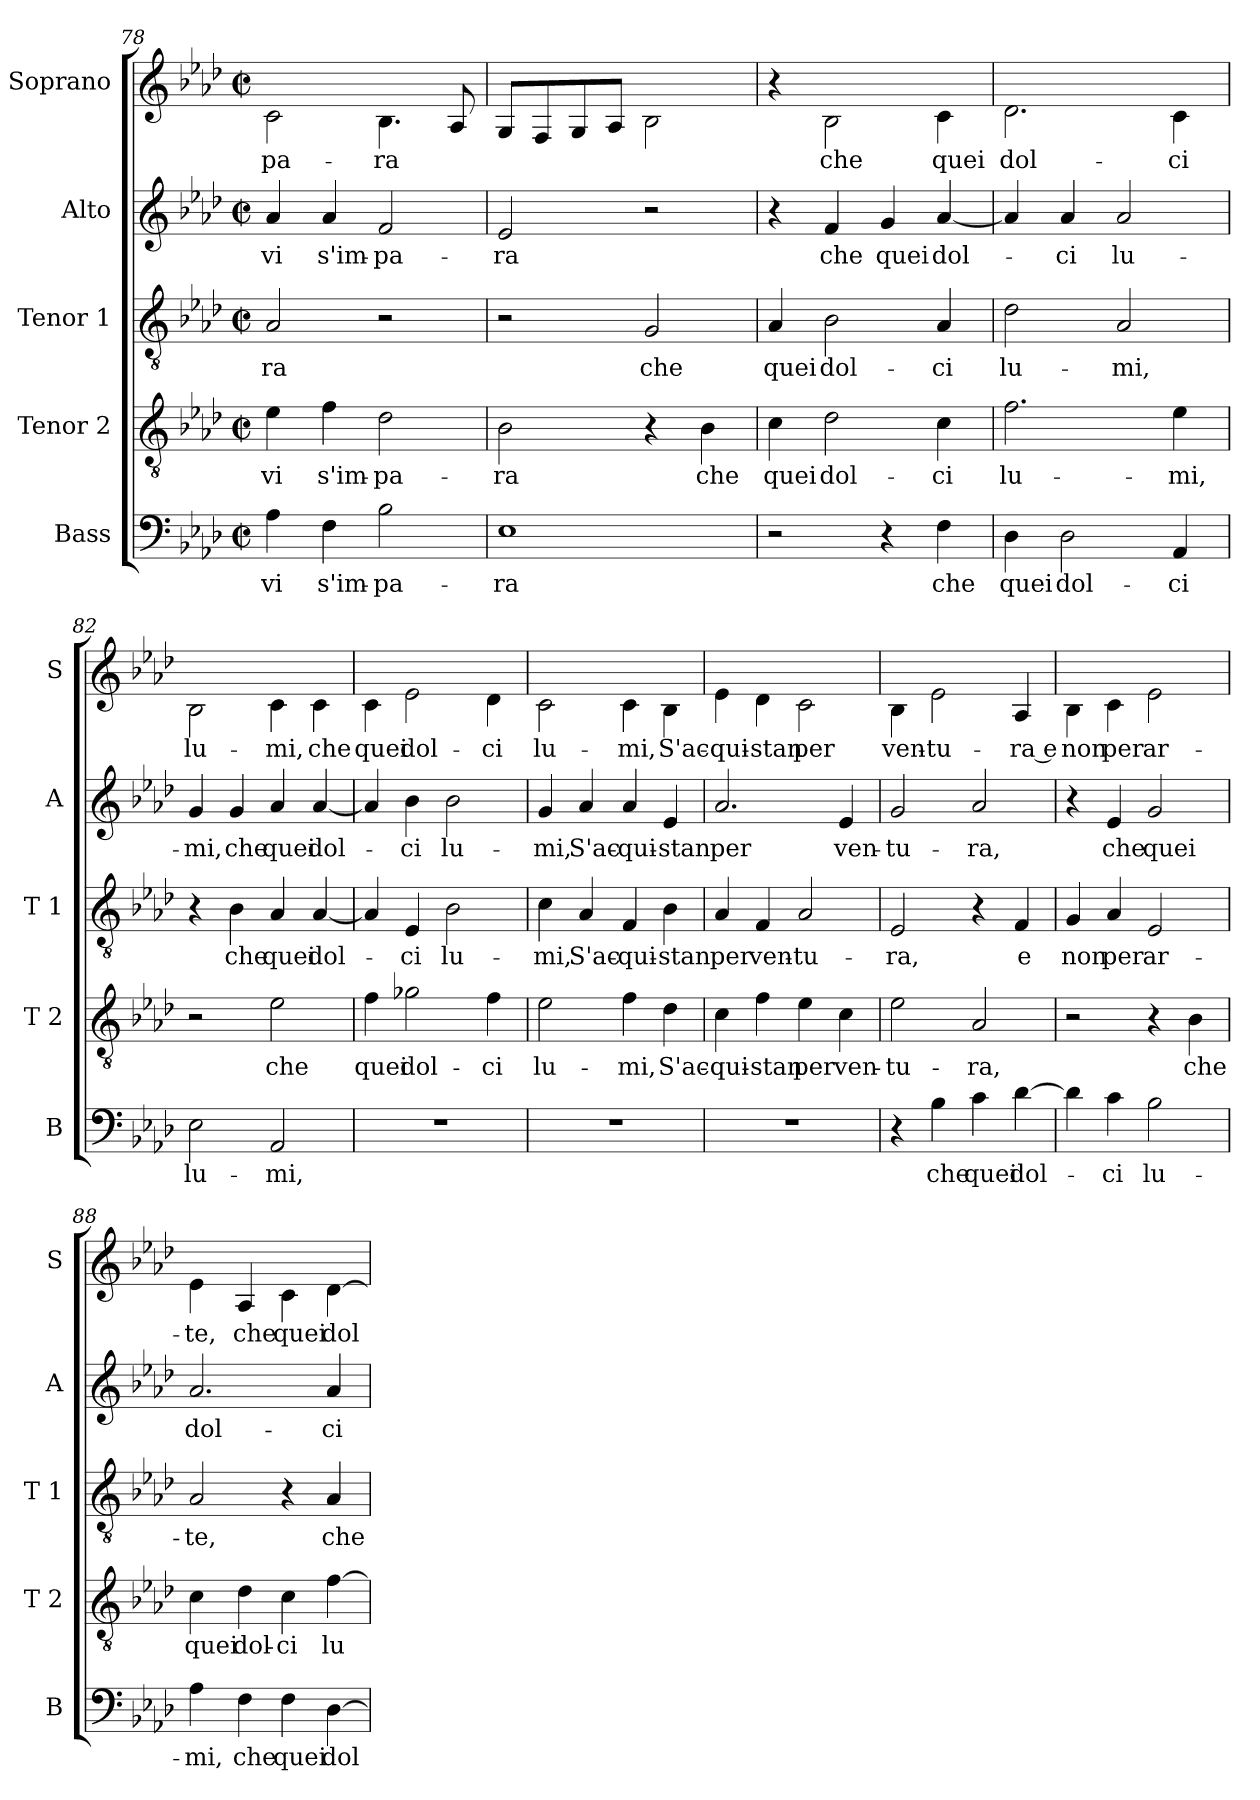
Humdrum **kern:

**kern	**text	**kern	**text	**kern	**text	**kern	**text	**kern	**text
*part5	*part5	*part4	*part4	*part3	*part3	*part2	*part2	*part1	*part1
*staff5	*staff5	*staff4	*staff4	*staff3	*staff3	*staff2	*staff2	*staff1	*staff1
*I"Bass	*	*I"Tenor 2	*	*I"Tenor 1	*	*I"Alto	*	*I"Soprano	*
*I'B	*	*I'T 2	*	*I'T 1	*	*I'A	*	*I'S	*
*clefF4	*	*clefGv2	*	*clefGv2	*	*clefG2	*	*clefG2	*
*	*	*	*	*	*	*	*	*ITrd-7c-12	*
*k[b-e-a-d-]	*	*k[b-e-a-d-]	*	*k[b-e-a-d-]	*	*k[b-e-a-d-]	*	*k[b-e-a-d-]	*
*A-:	*	*A-:	*	*A-:	*	*A-:	*	*A-:	*
*M2/2	*	*M2/2	*	*M2/2	*	*M2/2	*	*M2/2	*
*met(c|)	*	*met(c|)	*	*met(c|)	*	*met(c|)	*	*met(c|)	*
=78	=78	=78	=78	=78	=78	=78	=78	=78	=78
!	!LO:LY:b	!	!LO:LY:b	!	!LO:LY:b	!	!LO:LY:b	!	!LO:LY:b
4A-\	vi	4e-\	vi	2A-/	-ra	4a-/	vi	2cc\	-pa-
!	!LO:LY:b	!	!LO:LY:b	!	!	!	!LO:LY:b	!	!
4F\	s'im-	4f\	s'im-	.	.	4a-/	s'im-	.	.
!	!LO:LY:b	!	!LO:LY:b	!	!	!	!LO:LY:b	!	!LO:LY:b
2B-\	-pa-	2d-\	-pa-	2r	.	2f/	-pa-	4.b-\	-ra
.	.	.	.	.	.	.	.	8a-/	.
=79	=79	=79	=79	=79	=79	=79	=79	=79	=79
!	!LO:LY:b	!	!LO:LY:b	!	!	!	!LO:LY:b	!	!
1E-	-ra	2B-\	-ra	2r	.	2e-/	-ra	8g/L	.
.	.	.	.	.	.	.	.	8f/	.
.	.	.	.	.	.	.	.	8g/	.
.	.	.	.	.	.	.	.	8a-/J	.
!	!	!	!	!	!LO:LY:b	!	!	!	!
.	.	4r	.	2G/	che	2r	.	2b-\	.
!	!	!	!LO:LY:b	!	!	!	!	!	!
.	.	4B-\	che	.	.	.	.	.	.
=80	=80	=80	=80	=80	=80	=80	=80	=80	=80
!	!	!	!LO:LY:b	!	!LO:LY:b	!	!	!	!
2r	.	4c\	quei	4A-/	quei	4r	.	4r	.
!	!	!	!LO:LY:b	!	!LO:LY:b	!	!LO:LY:b	!	!LO:LY:b
.	.	2d-\	dol-	2B-\	dol-	4f/	che	2b-\	che
!	!	!	!	!	!	!	!LO:LY:b	!	!
4r	.	.	.	.	.	4g/	quei	.	.
!	!LO:LY:b	!	!LO:LY:b	!	!LO:LY:b	!	!LO:LY:b	!	!LO:LY:b
4F\	che	4c\	-ci	4A-/	-ci	[4a-/	dol-	4cc\	quei
=81	=81	=81	=81	=81	=81	=81	=81	=81	=81
!	!LO:LY:b	!	!LO:LY:b	!	!LO:LY:b	!	!	!	!LO:LY:b
4D-\	quei	2.f\	lu-	2d-\	lu-	4a-/]	.	2.dd-\	dol-
!	!LO:LY:b	!	!	!	!	!	!LO:LY:b	!	!
2D-\	dol-	.	.	.	.	4a-/	-ci	.	.
!	!	!	!	!	!LO:LY:b	!	!LO:LY:b	!	!
.	.	.	.	2A-/	-mi,	2a-/	lu-	.	.
!	!LO:LY:b	!	!LO:LY:b	!	!	!	!	!	!LO:LY:b
4AA-/	-ci	4e-\	-mi,	.	.	.	.	4cc\	-ci
!!LO:LB:g=z
=82	=82	=82	=82	=82	=82	=82	=82	=82	=82
!	!LO:LY:b	!	!	!	!	!	!LO:LY:b	!	!LO:LY:b
2E-\	lu-	2r	.	4r	.	4g/	-mi,	2b-\	lu-
!	!	!	!	!	!LO:LY:b	!	!LO:LY:b	!	!
.	.	.	.	4B-\	che	4g/	che	.	.
!	!LO:LY:b	!	!LO:LY:b	!	!LO:LY:b	!	!LO:LY:b	!	!LO:LY:b
2AA-/	-mi,	2e-\	che	4A-/	quei	4a-/	quei	4cc\	-mi,
!	!	!	!	!	!LO:LY:b	!	!LO:LY:b	!	!LO:LY:b
.	.	.	.	[4A-/	dol-	[4a-/	dol-	4cc\	che
=83	=83	=83	=83	=83	=83	=83	=83	=83	=83
!	!	!	!LO:LY:b	!	!	!	!	!	!LO:LY:b
1r	.	4f\	quei	4A-/]	.	4a-/]	.	4cc\	quei
!	!	!	!LO:LY:b	!	!LO:LY:b	!	!LO:LY:b	!	!LO:LY:b
.	.	2g-X\	dol-	4E-/	-ci	4b-\	-ci	2ee-\	dol-
!	!	!	!	!	!LO:LY:b	!	!LO:LY:b	!	!
.	.	.	.	2B-\	lu-	2b-\	lu-	.	.
!	!	!	!LO:LY:b	!	!	!	!	!	!LO:LY:b
.	.	4f\	-ci	.	.	.	.	4dd-\	-ci
=84	=84	=84	=84	=84	=84	=84	=84	=84	=84
!	!	!	!LO:LY:b	!	!LO:LY:b	!	!LO:LY:b	!	!LO:LY:b
1r	.	2e-\	lu-	4c\	-mi,	4g/	-mi,	2cc\	lu-
!	!	!	!	!	!LO:LY:b	!	!LO:LY:b	!	!
.	.	.	.	4A-/	S'ac-	4a-/	S'ac-	.	.
!	!	!	!LO:LY:b	!	!LO:LY:b	!	!LO:LY:b	!	!LO:LY:b
.	.	4f\	-mi,	4F/	-qui-	4a-/	-qui-	4cc\	-mi,
!	!	!	!LO:LY:b	!	!LO:LY:b	!	!LO:LY:b	!	!LO:LY:b
.	.	4d-\	S'ac-	4B-\	-stan	4e-/	-stan	4b-\	S'ac-
=85	=85	=85	=85	=85	=85	=85	=85	=85	=85
!	!	!	!LO:LY:b	!	!LO:LY:b	!	!LO:LY:b	!	!LO:LY:b
1r	.	4c\	-qui-	4A-/	per	2.a-/	per	4ee-\	-qui-
!	!	!	!LO:LY:b	!	!LO:LY:b	!	!	!	!LO:LY:b
.	.	4f\	-stan	4F/	ven-	.	.	4dd-\	-stan
!	!	!	!LO:LY:b	!	!LO:LY:b	!	!	!	!LO:LY:b
.	.	4e-\	per	2A-/	-tu-	.	.	2cc\	per
!	!	!	!LO:LY:b	!	!	!	!LO:LY:b	!	!
.	.	4c\	ven-	.	.	4e-/	ven-	.	.
=86	=86	=86	=86	=86	=86	=86	=86	=86	=86
!	!	!	!LO:LY:b	!	!LO:LY:b	!	!LO:LY:b	!	!LO:LY:b
4r	.	2e-\	-tu-	2E-/	-ra,	2g/	-tu-	4b-\	ven-
!	!LO:LY:b	!	!	!	!	!	!	!	!LO:LY:b
4B-\	che	.	.	.	.	.	.	2ee-\	-tu-
!	!LO:LY:b	!	!LO:LY:b	!	!	!	!LO:LY:b	!	!
4c\	quei	2A-/	-ra,	4r	.	2a-/	-ra,	.	.
!	!LO:LY:b	!	!	!	!LO:LY:b	!	!	!	!LO:LY:b
[4d-\	dol-	.	.	4F/	e	.	.	4a-/	-ra e
=87	=87	=87	=87	=87	=87	=87	=87	=87	=87
!	!	!	!	!	!LO:LY:b	!	!	!	!LO:LY:b
4d-\]	.	2r	.	4G/	non	4r	.	4b-\	non
!	!LO:LY:b	!	!	!	!LO:LY:b	!	!LO:LY:b	!	!LO:LY:b
4c\	-ci	.	.	4A-/	per	4e-/	che	4cc\	per
!	!LO:LY:b	!	!	!	!LO:LY:b	!	!LO:LY:b	!	!LO:LY:b
2B-\	lu-	4r	.	2E-/	ar-	2g/	quei	2ee-\	ar-
!	!	!	!LO:LY:b	!	!	!	!	!	!
.	.	4B-\	che	.	.	.	.	.	.
!!LO:PB:g=z
=88	=88	=88	=88	=88	=88	=88	=88	=88	=88
!	!LO:LY:b	!	!LO:LY:b	!	!LO:LY:b	!	!LO:LY:b	!	!LO:LY:b
4A-\	-mi,	4c\	quei	2A-/	-te,	2.a-/	dol-	4ee-\	-te,
!	!LO:LY:b	!	!LO:LY:b	!	!	!	!	!	!LO:LY:b
4F\	che	4d-\	dol-	.	.	.	.	4a-/	che
!	!LO:LY:b	!	!LO:LY:b	!	!	!	!	!	!LO:LY:b
4F\	quei	4c\	-ci	4r	.	.	.	4cc\	quei
!	!LO:LY:b	!	!LO:LY:b	!	!LO:LY:b	!	!LO:LY:b	!	!LO:LY:b
[4D-\	dol-	[4f\	lu-	4A-/	che	4a-/	-ci	[4dd-\	dol-
=	=	=	=	=	=	=	=	=	=
*-	*-	*-	*-	*-	*-	*-	*-	*-	*-
